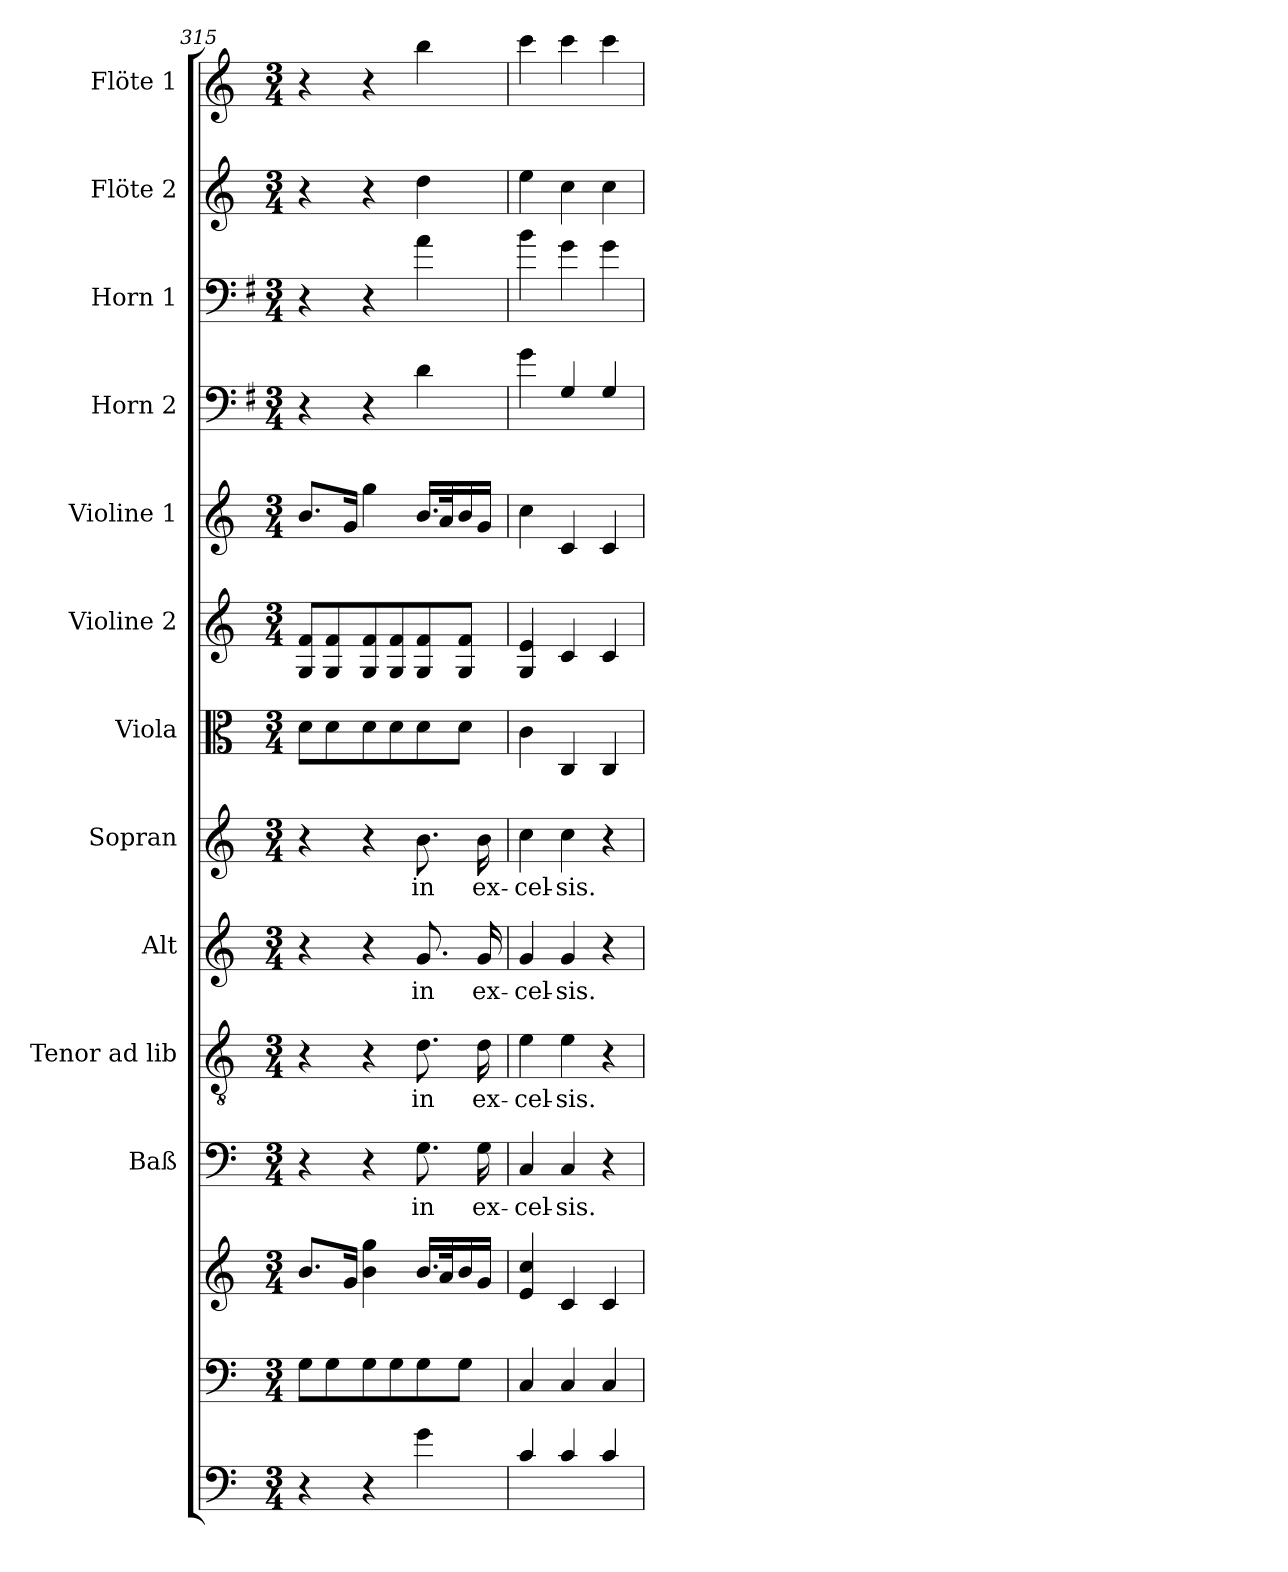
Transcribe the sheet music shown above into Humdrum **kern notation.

**kern	**kern	**kern	**kern	**text	**kern	**text	**kern	**text	**kern	**text	**kern	**kern	**kern	**kern	**kern	**kern	**kern
*part13	*part12	*part12	*part11	*part11	*part10	*part10	*part9	*part9	*part8	*part8	*part7	*part6	*part5	*part4	*part3	*part2	*part1
*staff14	*staff13	*staff12	*staff11	*staff11	*staff10	*staff10	*staff9	*staff9	*staff8	*staff8	*staff7	*staff6	*staff5	*staff4	*staff3	*staff2	*staff1
*	*	*	*I"Baß	*	*I"Tenor ad lib	*	*I"Alt	*	*I"Sopran	*	*I"Viola	*I"Violine 2	*I"Violine 1	*I"Horn 2	*I"Horn 1	*I"Flöte 2	*I"Flöte 1
*	*	*	*I'Baß	*	*I'Ten	*	*I'Alt	*	*I'Sop	*	*I'Vla.	*I'Vln. 2	*I'Vln. 1	*I'Hrn. 2	*I'Hrn. 1	*I'Fl. 2	*I'Fl. 1
*clefF4	*clefF4	*clefG2	*clefF4	*	*clefGv2	*	*clefG2	*	*clefG2	*	*clefC3	*clefG2	*clefG2	*clefF4	*clefF4	*clefG2	*clefG2
*ITrd7c12	*	*	*	*	*	*	*	*	*	*	*	*	*	*ITrd4c7	*ITrd4c7	*	*
*k[]	*k[]	*k[]	*k[]	*	*k[]	*	*k[]	*	*k[]	*	*k[]	*k[]	*k[]	*k[]	*k[]	*k[]	*k[]
*C:	*C:	*C:	*C:	*	*C:	*	*C:	*	*C:	*	*C:	*C:	*C:	*C:	*C:	*C:	*C:
*M3/4	*M3/4	*M3/4	*M3/4	*	*M3/4	*	*M3/4	*	*M3/4	*	*M3/4	*M3/4	*M3/4	*M3/4	*M3/4	*M3/4	*M3/4
=315	=315	=315	=315	=315	=315	=315	=315	=315	=315	=315	=315	=315	=315	=315	=315	=315	=315
4r	8G\L	8.b/L	4r	.	4r	.	4r	.	4r	.	8d\L	8G/ 8f/L	8.b/L	4r	4r	4r	4r
.	8G\	.	.	.	.	.	.	.	.	.	8d\	8G/ 8f/	.	.	.	.	.
.	.	16g/Jk	.	.	.	.	.	.	.	.	.	.	16g/Jk	.	.	.	.
4r	8G\	4b\ 4gg\	4r	.	4r	.	4r	.	4r	.	8d\	8G/ 8f/	4gg\	4r	4r	4r	4r
.	8G\	.	.	.	.	.	.	.	.	.	8d\	8G/ 8f/	.	.	.	.	.
!	!	!	!	!LO:LY:b	!	!LO:LY:b	!	!LO:LY:b	!	!LO:LY:b	!	!	!	!	!	!	!
4G\	8G\	16.b/LL	8.G\	in	8.d\	in	8.g/	in	8.b\	in	8d\	8G/ 8f/	16.b/LL	4G\	4d\	4dd\	4bb\
.	.	32a/k	.	.	.	.	.	.	.	.	.	.	32a/k	.	.	.	.
.	8G\J	16b/	.	.	.	.	.	.	.	.	8d\J	8G/ 8f/J	16b/	.	.	.	.
!	!	!	!	!LO:LY:b	!	!LO:LY:b	!	!LO:LY:b	!	!LO:LY:b	!	!	!	!	!	!	!
.	.	16g/JJ	16G\	ex-	16d\	ex-	16g/	ex-	16b\	ex-	.	.	16g/JJ	.	.	.	.
=316	=316	=316	=316	=316	=316	=316	=316	=316	=316	=316	=316	=316	=316	=316	=316	=316	=316
!	!	!	!	!LO:LY:b	!	!LO:LY:b	!	!LO:LY:b	!	!LO:LY:b	!	!	!	!	!	!	!
4C/	4C/	4e/ 4cc/	4C/	-cel-	4e\	-cel-	4g/	-cel-	4cc\	-cel-	4c\	4G/ 4e/	4cc\	4c\	4e\	4ee\	4ccc\
!	!	!	!	!LO:LY:b	!	!LO:LY:b	!	!LO:LY:b	!	!LO:LY:b	!	!	!	!	!	!	!
4C/	4C/	4c/	4C/	-sis.	4e\	-sis.	4g/	-sis.	4cc\	-sis.	4C/	4c/	4c/	4C/	4c\	4cc\	4ccc\
4C/	4C/	4c/	4r	.	4r	.	4r	.	4r	.	4C/	4c/	4c/	4C/	4c\	4cc\	4ccc\
=	=	=	=	=	=	=	=	=	=	=	=	=	=	=	=	=	=
*-	*-	*-	*-	*-	*-	*-	*-	*-	*-	*-	*-	*-	*-	*-	*-	*-	*-
